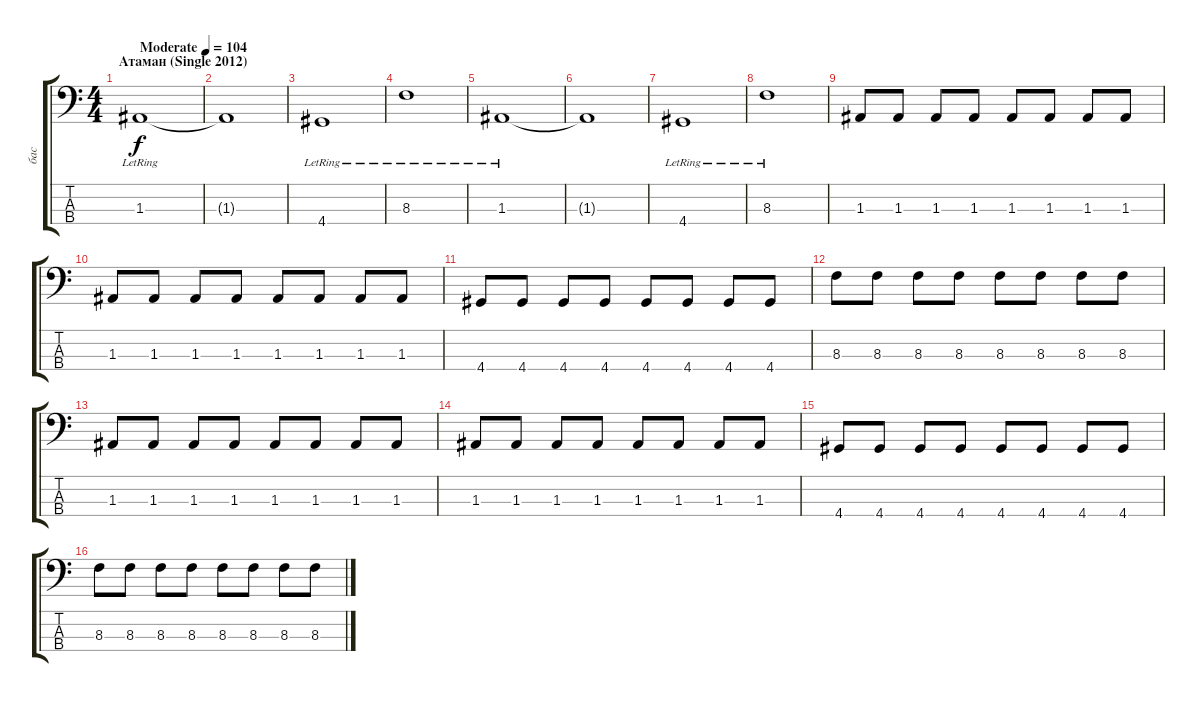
\track ("бас" "бас") {instrument electricbassfinger}
\staff {score tabs}
\tuning (G2 D2 A1 E1) {hide}
\ts (4 4)
\section ("" "Атаман (Single 2012)")
\tempo (104 "Moderate")
\clef f4
\ks c
1.3{lr}.1{dy f instrument electricbassfinger} |
1.3{t}.1 |
4.4{lr}.1 |
8.3{lr}.1 |
1.3{lr}.1 |
1.3{t}.1 |
4.4{lr}.1 |
8.3{lr}.1 |
1.3.8 1.3.8 1.3.8 1.3.8 1.3.8 1.3.8 1.3.8 1.3.8 |
1.3.8 1.3.8 1.3.8 1.3.8 1.3.8 1.3.8 1.3.8 1.3.8 |
4.4.8 4.4.8 4.4.8 4.4.8 4.4.8 4.4.8 4.4.8 4.4.8 |
8.3.8 8.3.8 8.3.8 8.3.8 8.3.8 8.3.8 8.3.8 8.3.8 |
1.3.8 1.3.8 1.3.8 1.3.8 1.3.8 1.3.8 1.3.8 1.3.8 |
1.3.8 1.3.8 1.3.8 1.3.8 1.3.8 1.3.8 1.3.8 1.3.8 |
4.4.8 4.4.8 4.4.8 4.4.8 4.4.8 4.4.8 4.4.8 4.4.8 |
8.3.8 8.3.8 8.3.8 8.3.8 8.3.8 8.3.8 8.3.8 8.3.8
